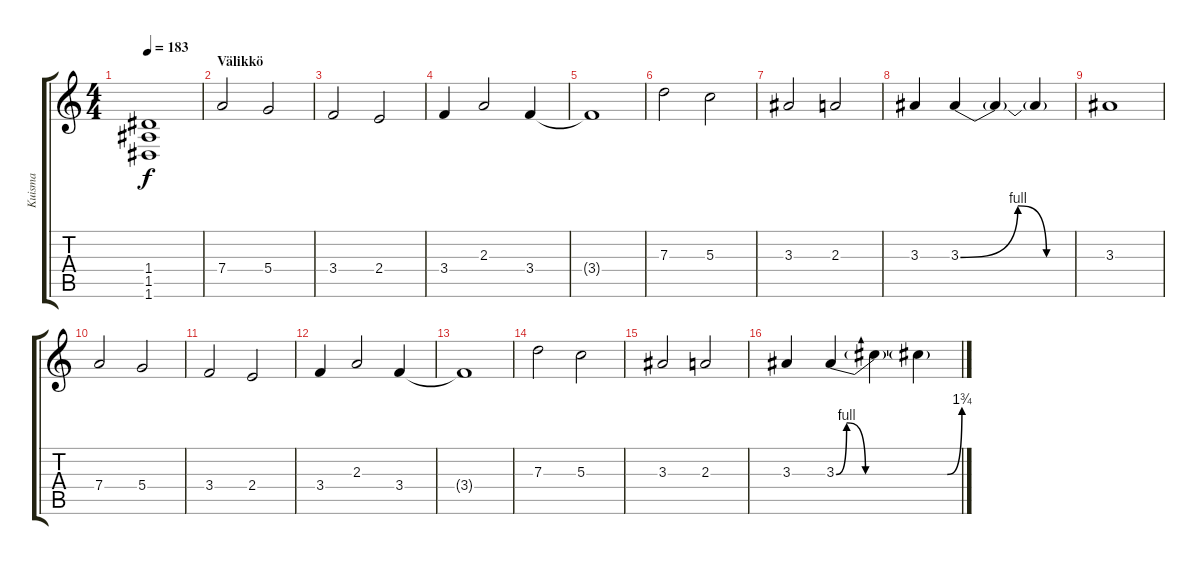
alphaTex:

\track ("Kuisma" "Kuisma") {instrument distortionguitar}
\staff {score tabs}
\tuning (E4 B3 G3 D3 A2 D2) {hide}
\ts (4 4)
\tempo 183
\clef g2
\ks c
(1.4{t} 1.5{t} 1.6{t}).1{dy f} |
\section ("" "Välikkö")
7.4.2 5.4.2 |
3.4.2 2.4.2 |
3.4.4 2.3.2 3.4.4 |
3.4{t}.1 |
7.3.2 5.3.2 |
3.3.2 2.3.2 |
3.3.4 3.3{be (custom 0 0 30 4 45 0 60 0)}.4{instrument guitarharmonics} 3.3{t}.4 3.3{t}.4 |
3.3.1{instrument distortionguitar} |
7.4.2 5.4.2 |
3.4.2 2.4.2 |
3.4.4 2.3.2 3.4.4 |
3.4{t}.1 |
7.3.2 5.3.2 |
3.3.2 2.3.2 |
3.3.4 3.3{be (custom 0 0 5 4 14 0 45 0 53 0 60 7)}.4 3.3{t}.4 3.3{t}.4
